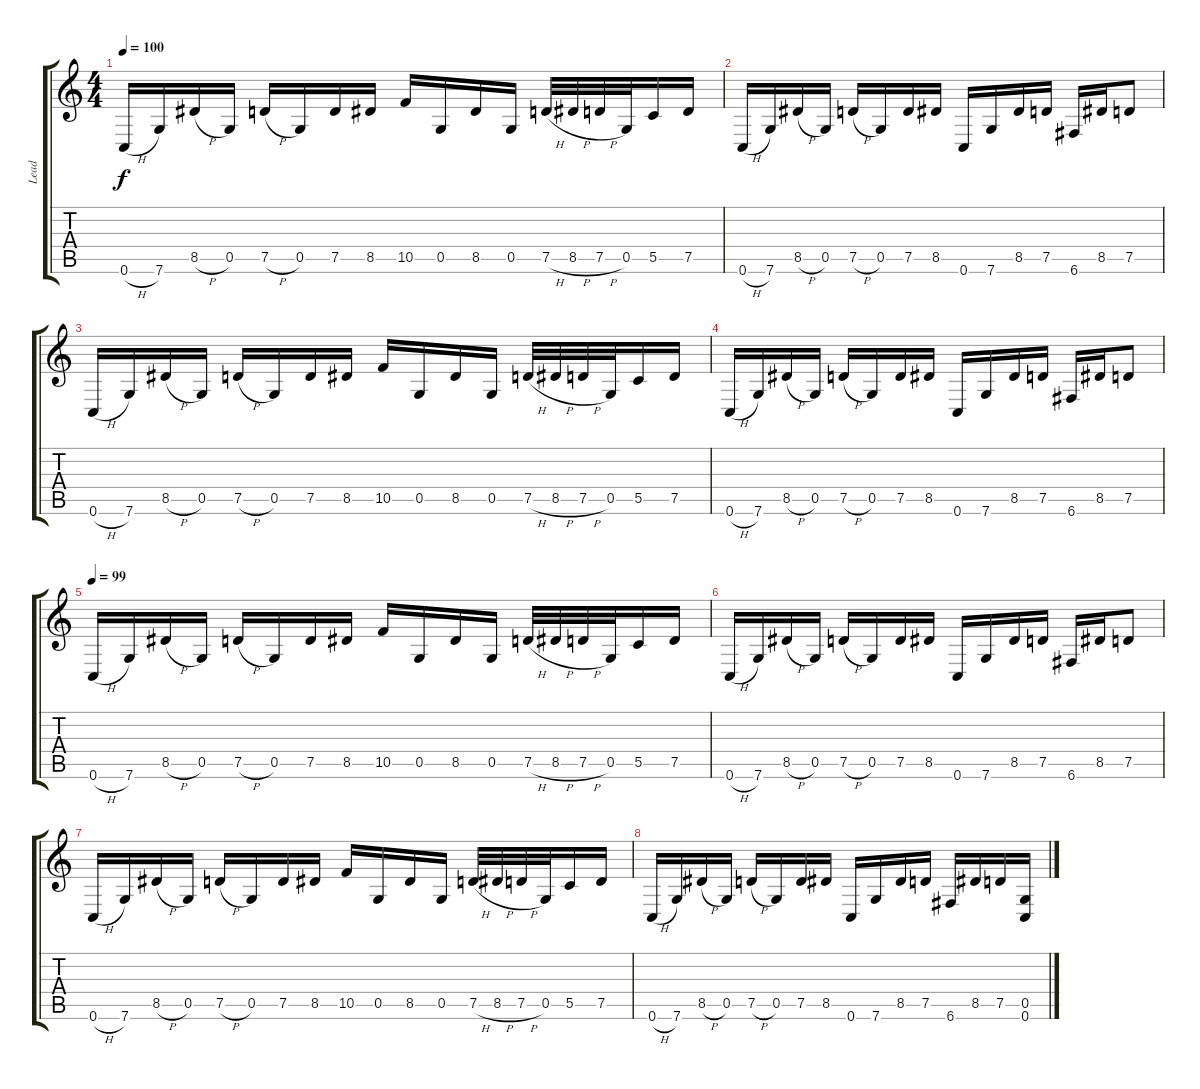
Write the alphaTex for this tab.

\track ("Lead" "Lead") {instrument overdrivenguitar}
\staff {score tabs}
\tuning (D4 A3 F3 C3 G2 C2) {hide}
\ts (4 4)
\tempo 100
\clef g2
\ks c
0.6{h}.16{dy f volume 14 balance 0 instrument overdrivenguitar} 7.6.16 8.5{h}.16 0.5.16 7.5{h}.16 0.5.16 7.5.16 8.5.16 10.5.16 0.5.16 8.5.16 0.5.16 7.5{h}.32 8.5{h}.32 7.5{h}.32 0.5.32 5.5.16 7.5.16 |
0.6{h}.16 7.6.16 8.5{h}.16 0.5.16 7.5{h}.16 0.5.16 7.5.16 8.5.16 0.6.16 7.6.16 8.5.16 7.5.16 6.6.16 8.5.16 7.5.8 |
0.6{h}.16 7.6.16 8.5{h}.16 0.5.16 7.5{h}.16 0.5.16 7.5.16 8.5.16 10.5.16 0.5.16 8.5.16 0.5.16 7.5{h}.32 8.5{h}.32 7.5{h}.32 0.5.32 5.5.16 7.5.16 |
0.6{h}.16 7.6.16 8.5{h}.16 0.5.16 7.5{h}.16 0.5.16 7.5.16 8.5.16 0.6.16 7.6.16 8.5.16 7.5.16 6.6.16 8.5.16 7.5.8 |
\tempo 99
0.6{h}.16{volume 16 balance 8} 7.6.16 8.5{h}.16 0.5.16 7.5{h}.16 0.5.16 7.5.16 8.5.16 10.5.16 0.5.16 8.5.16 0.5.16 7.5{h}.32 8.5{h}.32 7.5{h}.32 0.5.32 5.5.16 7.5.16 |
0.6{h}.16 7.6.16 8.5{h}.16 0.5.16 7.5{h}.16 0.5.16 7.5.16 8.5.16 0.6.16 7.6.16 8.5.16 7.5.16 6.6.16 8.5.16 7.5.8 |
0.6{h}.16 7.6.16 8.5{h}.16 0.5.16 7.5{h}.16 0.5.16 7.5.16 8.5.16 10.5.16 0.5.16 8.5.16 0.5.16 7.5{h}.32 8.5{h}.32 7.5{h}.32 0.5.32 5.5.16 7.5.16 |
0.6{h}.16 7.6.16 8.5{h}.16 0.5.16 7.5{h}.16 0.5.16 7.5.16 8.5.16 0.6.16 7.6.16 8.5.16 7.5.16 6.6.16 8.5.16 7.5.16 (0.5 0.6).16
